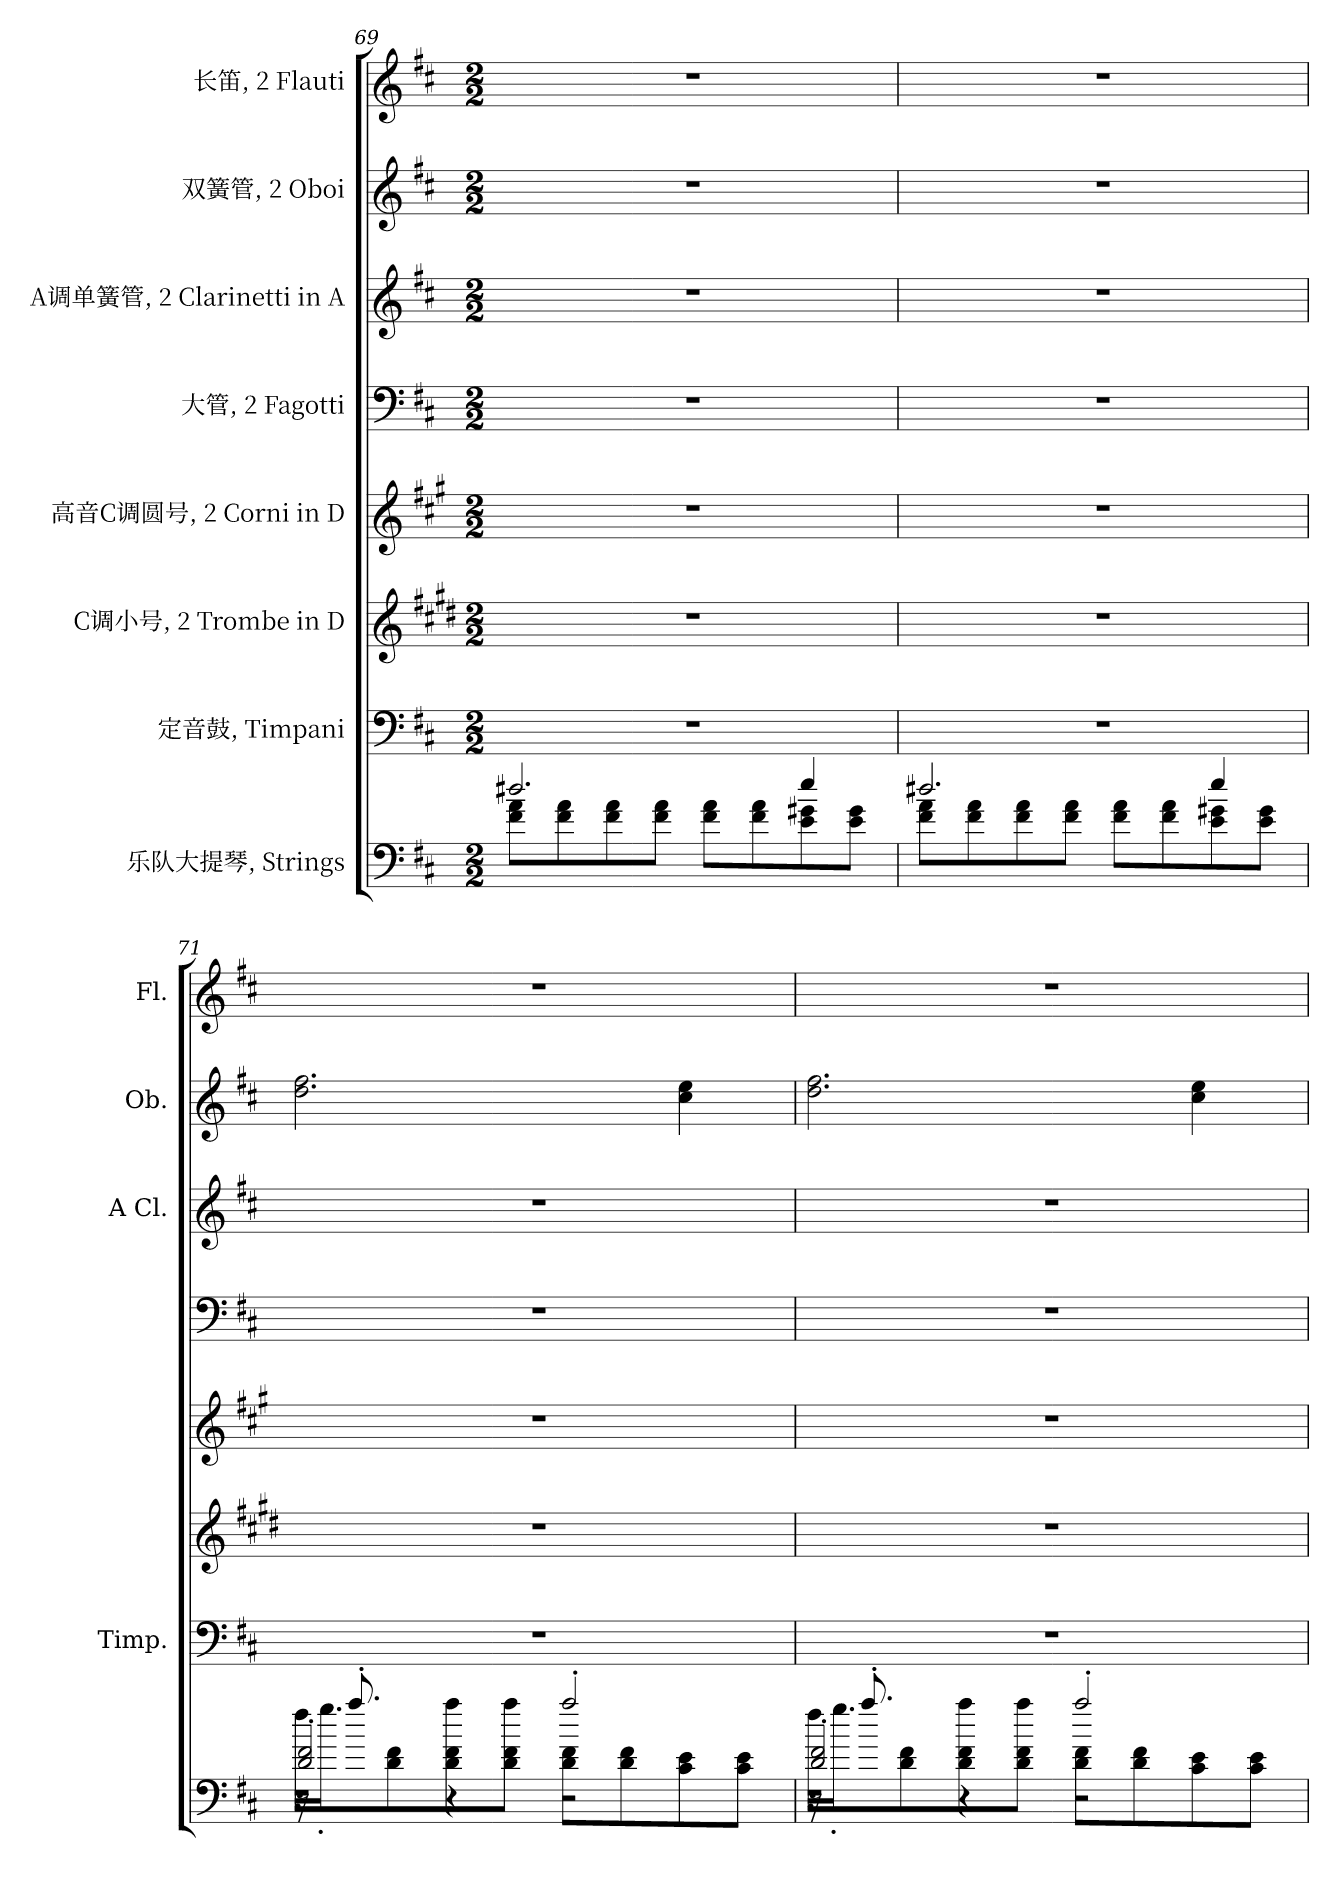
**kern	**kern	**kern	**kern	**kern	**kern	**kern	**kern
*part8	*part7	*part6	*part5	*part4	*part3	*part2	*part1
*staff8	*staff7	*staff6	*staff5	*staff4	*staff3	*staff2	*staff1
*I"乐队大提琴, Strings	*I"定音鼓, Timpani	*I"C调小号, 2 Trombe in D	*I"高音C调圆号, 2 Corni in D	*I"大管, 2 Fagotti	*I"A调单簧管, 2 Clarinetti in A	*I"双簧管, 2 Oboi	*I"长笛, 2 Flauti
*	*I'Timp.	*	*	*	*I'A Cl.	*I'Ob.	*I'Fl.
*clefF4	*clefF4	*clefG2	*clefG2	*clefF4	*clefG2	*clefG2	*clefG2
*	*	*ITrd1c2	*ITrd4c7	*	*ITrd2c3	*	*
*k[f#c#]	*k[f#c#]	*k[f#c#]	*k[f#c#]	*k[f#c#]	*k[f#c#g#d#a#]	*k[f#c#]	*k[f#c#]
*M2/2	*M2/2	*M2/2	*M2/2	*M2/2	*M2/2	*M2/2	*M2/2
=69	=69	=69	=69	=69	=69	=69	=69
*^	*	*	*	*	*	*	*
2.dd#X/	8f#\ 8a\L	1r	1r	1r	1r	1r	1r	1r
.	8f#\ 8a\	.	.	.	.	.	.	.
.	8f#\ 8a\	.	.	.	.	.	.	.
.	8f#\ 8a\J	.	.	.	.	.	.	.
.	8f#\ 8a\L	.	.	.	.	.	.	.
.	8f#\ 8a\	.	.	.	.	.	.	.
4ee/	8e\ 8g#X\	.	.	.	.	.	.	.
.	8e\ 8g#\J	.	.	.	.	.	.	.
!!LO:PB:g=z
=70	=70	=70	=70	=70	=70	=70	=70	=70
2.dd#X/	8f#\ 8a\L	1r	1r	1r	1r	1r	1r	1r
.	8f#\ 8a\	.	.	.	.	.	.	.
.	8f#\ 8a\	.	.	.	.	.	.	.
.	8f#\ 8a\J	.	.	.	.	.	.	.
.	8f#\ 8a\L	.	.	.	.	.	.	.
.	8f#\ 8a\	.	.	.	.	.	.	.
4ee/	8e\ 8g#X\	.	.	.	.	.	.	.
.	8e\ 8g#\J	.	.	.	.	.	.	.
=71	=71	=71	=71	=71	=71	=71	=71	=71
*	*^	*	*	*	*	*	*	*
16r	32ff#\KLL	2d/' 2f#/'	1r	1r	1r	1r	1r	2.dd\ 2.ff#\	1r
.	16.gg'\J	.	.	.	.	.	.	.	.
8.aa'/	.	.	.	.	.	.	.	.	.
.	8d\ 8f#\	.	.	.	.	.	.	.	.
4r	8d\ 8f#\ 8aa\	.	.	.	.	.	.	.	.
.	8d\ 8f#\ 8aa\J	.	.	.	.	.	.	.	.
2aa'/	8d\ 8f#\L	2r	.	.	.	.	.	.	.
.	8d\ 8f#\	.	.	.	.	.	.	.	.
.	8c#\ 8e\	.	.	.	.	.	.	4cc#\ 4ee\	.
.	8c#\ 8e\J	.	.	.	.	.	.	.	.
!!LO:PB:g=z
=72	=72	=72	=72	=72	=72	=72	=72	=72	=72
16r	32ff#\KLL	2d/' 2f#/'	1r	1r	1r	1r	1r	2.dd\ 2.ff#\	1r
.	16.gg'\J	.	.	.	.	.	.	.	.
8.aa'/	.	.	.	.	.	.	.	.	.
.	8d\ 8f#\	.	.	.	.	.	.	.	.
4r	8d\ 8f#\ 8aa\	.	.	.	.	.	.	.	.
.	8d\ 8f#\ 8aa\J	.	.	.	.	.	.	.	.
2aa'/	8d\ 8f#\L	2r	.	.	.	.	.	.	.
.	8d\ 8f#\	.	.	.	.	.	.	.	.
.	8c#\ 8e\	.	.	.	.	.	.	4cc#\ 4ee\	.
.	8c#\ 8e\J	.	.	.	.	.	.	.	.
*v	*v	*v	*	*	*	*	*	*	*
=	=	=	=	=	=	=	=
*-	*-	*-	*-	*-	*-	*-	*-
